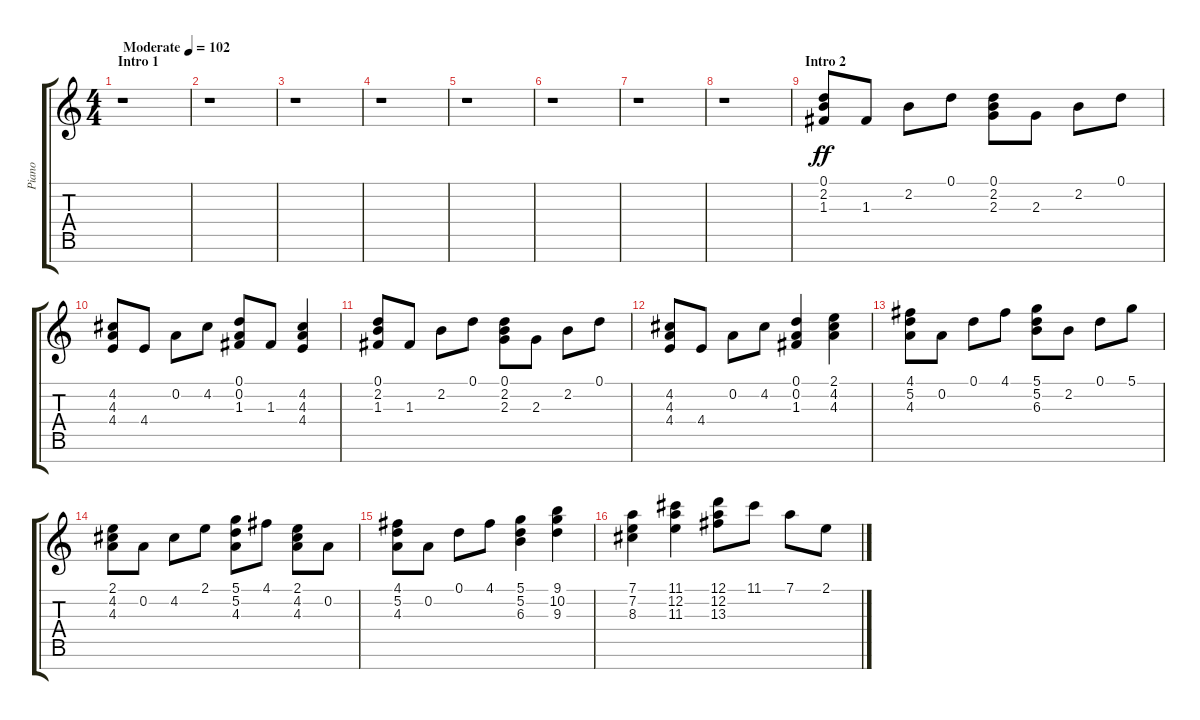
\track ("Piano" "Piano") {instrument acousticgrandpiano}
\staff {score tabs}
\tuning (D5 A4 F4 C4 G3 D3 A2) {hide}
\ts (4 4)
\section ("" "Intro 1")
\tempo (102 "Moderate")
\clef g2
\ks c
r.1{dy ff instrument acousticgrandpiano} |
r.1 |
r.1 |
r.1 |
r.1 |
r.1 |
r.1 |
r.1 |
\section ("" "Intro 2")
(0.1 2.2 1.3).8 1.3.8 2.2.8 0.1.8 (0.1 2.2 2.3).8 2.3.8 2.2.8 0.1.8 |
(4.2 4.3 4.4).8 4.4.8 0.2.8 4.2.8 (0.1 0.2 1.3).8 1.3.8 (4.2 4.3 4.4).4 |
(0.1 2.2 1.3).8 1.3.8 2.2.8 0.1.8 (0.1 2.2 2.3).8 2.3.8 2.2.8 0.1.8 |
(4.2 4.3 4.4).8 4.4.8 0.2.8 4.2.8 (0.1 0.2 1.3).4 (2.1 4.2 4.3).4 |
(4.1 5.2 4.3).8 0.2.8 0.1.8 4.1.8 (5.1 5.2 6.3).8 2.2.8 0.1.8 5.1.8 |
(2.1 4.2 4.3).8 0.2.8 4.2.8 2.1.8 (5.1 5.2 4.3).8 4.1.8 (2.1 4.2 4.3).8 0.2.8 |
(4.1 5.2 4.3).8 0.2.8 0.1.8 4.1.8 (5.1 5.2 6.3).4 (9.1 10.2 9.3).4 |
(7.1 7.2 8.3).4 (11.1 12.2 11.3).4 (12.1 12.2 13.3).8 11.1.8 7.1.8 2.1.8
